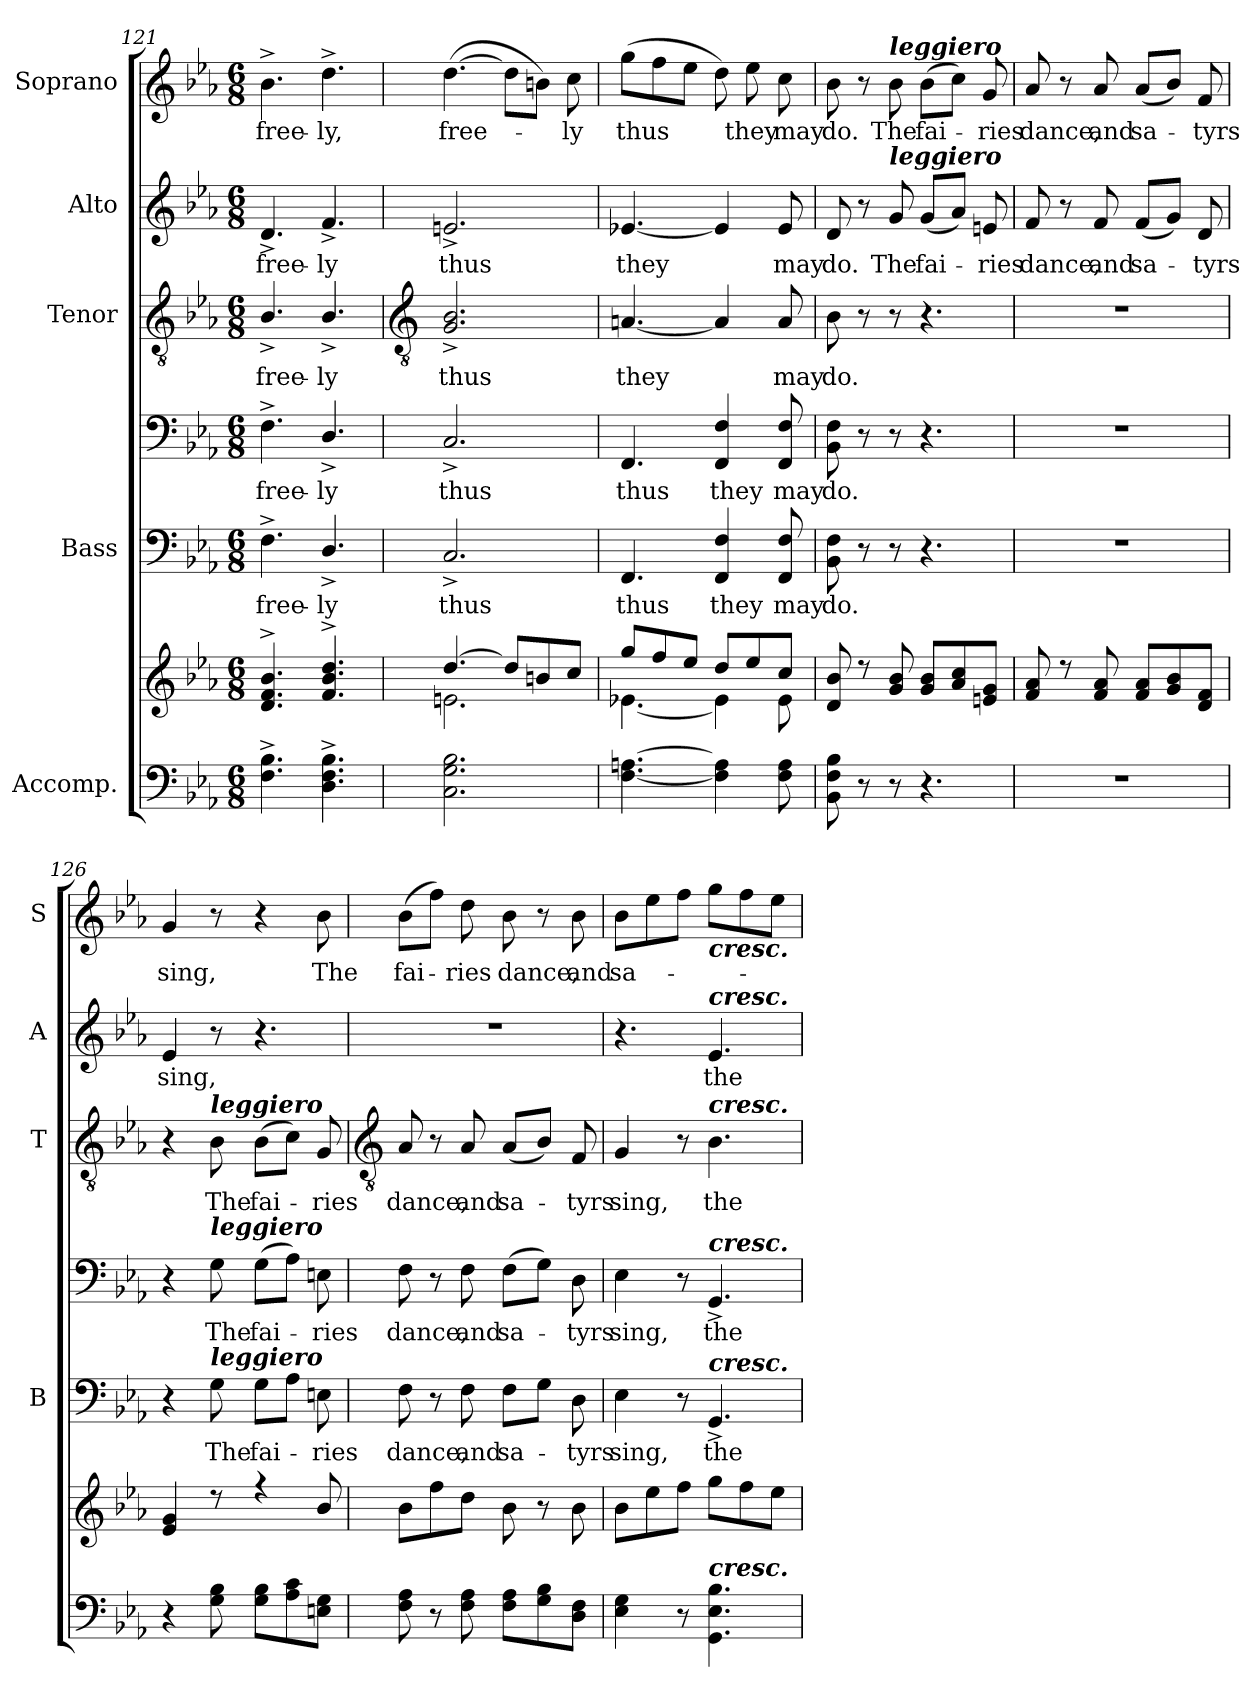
**kern	**kern	**kern	**text	**kern	**text	**kern	**text	**kern	**text	**kern	**text
*part5	*part5	*part4	*part4	*part4	*part4	*part3	*part3	*part2	*part2	*part1	*part1
*staff7	*staff6	*staff5	*staff5	*staff4	*staff4	*staff3	*staff3	*staff2	*staff2	*staff1	*staff1
*I"Accomp.	*	*I"Bass	*	*	*	*I"Tenor	*	*I"Alto	*	*I"Soprano	*
*	*	*I'B	*	*	*	*I'T	*	*I'A	*	*I'S	*
*clefF4	*clefG2	*clefF4	*	*clefF4	*	*clefGv2	*	*clefG2	*	*clefG2	*
*k[b-e-a-]	*k[b-e-a-]	*k[b-e-a-]	*	*k[b-e-a-]	*	*k[b-e-a-]	*	*k[b-e-a-]	*	*k[b-e-a-]	*
*E-:	*E-:	*E-:	*	*E-:	*	*E-:	*	*E-:	*	*E-:	*
*M6/8	*M6/8	*M6/8	*	*M6/8	*	*M6/8	*	*M6/8	*	*M6/8	*
=121	=121	=121	=121	=121	=121	=121	=121	=121	=121	=121	=121
*	*^	*	*	*	*	*	*	*	*	*	*
!	!	!LO:N:vis=1	!	!LO:LY:b	!	!LO:LY:b	!	!LO:LY:b	!	!LO:LY:b	!	!LO:LY:b
4.F^ 4.B-^	4.d/^ 4.f/^ 4.b-/^	2.ryy	4.F^	free-	4.F^	free-	4.B-^/	free-	4.d^	free-	4.b-^	free-
!	!	!	!	!LO:LY:b	!	!LO:LY:b	!	!LO:LY:b	!	!LO:LY:b	!	!LO:LY:b
4.D\^ 4.F\^ 4.B-\^	4.f/^ 4.b-/^ 4.dd/^	.	4.D^/	-ly	4.D^/	-ly	4.B-^/	-ly	4.f^	-ly	4.dd^	-ly,
!!LO:LB:g=z
=122	=122	=122	=122	=122	=122	=122	=122	=122	=122	=122	=122	=122
*	*	*	*	*	*	*	*clefGv2	*	*	*	*	*
!	!	!	!	!LO:LY:b	!	!LO:LY:b	!	!LO:LY:b	!	!LO:LY:b	!	!LO:LY:b
2.C 2.G 2.B-	[4.dd/	2.en\	2.C^	thus	2.C^	thus	2.G^ 2.B-^	thus	2.en^	thus	(>[4.dd	free-
.	8dd/L]	.	.	.	.	.	.	.	.	.	8ddL]	.
.	8bn/	.	.	.	.	.	.	.	.	.	8bnJ)	.
!	!	!	!	!	!	!	!	!	!	!	!	!LO:LY:b
.	8cc/J	.	.	.	.	.	.	.	.	.	8cc	ly
=123	=123	=123	=123	=123	=123	=123	=123	=123	=123	=123	=123	=123
!	!	!	!	!LO:LY:b	!	!LO:LY:b	!	!LO:LY:b	!	!LO:LY:b	!	!LO:LY:b
[4.F [4.An	8gg/L	[4.e-X\	4.FF	thus	4.FF	thus	[4.An	they	[4.e-X	they	(>8ggL	thus
.	8ff/	.	.	.	.	.	.	.	.	.	8ff	.
.	8ee-/J	.	.	.	.	.	.	.	.	.	8ee-J	.
!	!	!	!	!LO:LY:b	!	!LO:LY:b	!	!	!	!	!	!
4F] 4A]	8dd/L	4e-\]	4FF 4F	they	4FF 4F	they	4A]	.	4e-]	.	8dd)	.
!	!	!	!	!	!	!	!	!	!	!	!	!LO:LY:b
.	8ee-/	.	.	.	.	.	.	.	.	.	8ee-	they
!	!	!	!	!LO:LY:b	!	!LO:LY:b	!	!LO:LY:b	!	!LO:LY:b	!	!LO:LY:b
8F 8A	8cc/J	8e-\	8FF 8F	may	8FF 8F	may	8A	may	8e-	may	8cc	may
=124	=124	=124	=124	=124	=124	=124	=124	=124	=124	=124	=124	=124
!	!	!LO:N:vis=1	!	!LO:LY:b	!	!LO:LY:b	!	!LO:LY:b	!	!LO:LY:b	!	!LO:LY:b
8BB- 8F 8B-	8d/ 8b-/	2.ryy	8BB- 8F	do.	8BB- 8F	do.	8B-	do.	8d	do.	8b-	do.
8r	8r	.	8r	.	8r	.	8r	.	8r	.	8r	.
!	!	!	!	!	!	!	!	!	!	!	!LO:TX:a:Bi:t=leggiero	!
!	!	!	!	!	!	!	!	!	!LO:TX:a:Bi:t=leggiero	!	!	!
!	!	!	!	!	!	!	!	!	!	!LO:LY:b	!	!LO:LY:b
8r	8g/ 8b-/	.	8r	.	8r	.	8r	.	8g	The	8b-	The
!	!	!	!	!	!	!	!	!	!	!LO:LY:b	!	!LO:LY:b
4.r	8g/ 8b-/L	.	4.r	.	4.r	.	4.r	.	(<8gL	fai-	(>8b-L	fai-
.	8a-/ 8cc/	.	.	.	.	.	.	.	8a-J)	.	8ccJ)	.
!	!	!	!	!	!	!	!	!	!	!LO:LY:b	!	!LO:LY:b
.	8en/ 8g/J	.	.	.	.	.	.	.	8en	ries	8g	ries
=125	=125	=125	=125	=125	=125	=125	=125	=125	=125	=125	=125	=125
!LO:N:vis=1	!	!LO:N:vis=1	!LO:N:vis=1	!	!LO:N:vis=1	!	!LO:N:vis=1	!	!	!LO:LY:b	!	!LO:LY:b
2.r	8f/ 8a-/	2.ryy	2.r	.	2.r	.	2.r	.	8f	dance,	8a-	dance,
.	8r	.	.	.	.	.	.	.	8r	.	8r	.
!	!	!	!	!	!	!	!	!	!	!LO:LY:b	!	!LO:LY:b
.	8f/ 8a-/	.	.	.	.	.	.	.	8f	and	8a-	and
!	!	!	!	!	!	!	!	!	!	!LO:LY:b	!	!LO:LY:b
.	8f/ 8a-/L	.	.	.	.	.	.	.	(<8fL	sa-	(<8a-L	sa-
.	8g/ 8b-/	.	.	.	.	.	.	.	8gJ)	.	8b-J)	.
!	!	!	!	!	!	!	!	!	!	!LO:LY:b	!	!LO:LY:b
.	8d/ 8f/J	.	.	.	.	.	.	.	8d	tyrs	8f	tyrs
=126	=126	=126	=126	=126	=126	=126	=126	=126	=126	=126	=126	=126
!	!	!LO:N:vis=1	!	!	!	!	!	!	!	!LO:LY:b	!	!LO:LY:b
4r	4e-/ 4g/	2.ryy	4r	.	4r	.	4r	.	4e-	sing,	4g	sing,
!	!	!	!	!	!	!	!LO:TX:a:Bi:t=leggiero	!	!	!	!	!
!	!	!	!	!	!LO:TX:a:Bi:t=leggiero	!	!	!	!	!	!	!
!	!	!	!LO:TX:a:Bi:t=leggiero	!	!	!	!	!	!	!	!	!
!	!	!	!	!LO:LY:b	!	!LO:LY:b	!	!LO:LY:b	!	!	!	!
8G 8B-	8r	.	8G	The	8G	The	8B-	The	8r	.	8r	.
!	!	!	!	!LO:LY:b	!	!LO:LY:b	!	!LO:LY:b	!	!	!	!
8G 8B-L	4r	.	8GL	fai-	(>8GL	fai-	(>8B-L	fai-	4.r	.	4r	.
8A- 8c	.	.	8A-J	.	8A-J)	.	8cJ)	.	.	.	.	.
!	!	!	!	!LO:LY:b	!	!LO:LY:b	!	!LO:LY:b	!	!	!	!LO:LY:b
8En 8GJ	8b-/	.	8En	ries	8En	ries	8G	ries	.	.	8b-	The
*	*v	*v	*	*	*	*	*	*	*	*	*	*
!!LO:LB:g=z
=127	=127	=127	=127	=127	=127	=127	=127	=127	=127	=127	=127
*	*	*	*	*	*	*clefGv2	*	*	*	*	*
!	!	!	!LO:LY:b	!	!LO:LY:b	!	!LO:LY:b	!LO:N:vis=1	!	!	!LO:LY:b
8F 8A-	8b-L	8F	dance,	8F	dance,	8A-	dance,	2.r	.	(>8b-L	fai-
8r	8ff	8r	.	8r	.	8r	.	.	.	8ffJ)	.
!	!	!	!LO:LY:b	!	!LO:LY:b	!	!LO:LY:b	!	!	!	!LO:LY:b
8F 8A-	8ddJ	8F	and	8F	and	8A-	and	.	.	8dd	ries
!	!	!	!LO:LY:b	!	!LO:LY:b	!	!LO:LY:b	!	!	!	!LO:LY:b
8F 8A-L	8b-	8FL	sa-	(>8FL	sa-	(<8A-L	sa-	.	.	8b-	dance,
8G 8B-	8r	8GJ	.	8GJ)	.	8B-J)	.	.	.	8r	.
!	!	!	!LO:LY:b	!	!LO:LY:b	!	!LO:LY:b	!	!	!	!LO:LY:b
8D 8FJ	8b-	8D	tyrs	8D	tyrs	8F	tyrs	.	.	8b-	and
=128	=128	=128	=128	=128	=128	=128	=128	=128	=128	=128	=128
!	!	!	!LO:LY:b	!	!LO:LY:b	!	!LO:LY:b	!	!	!	!LO:LY:b
4E- 4G	8b-L	4E-	sing,	4E-	sing,	4G	sing,	4.r	.	8b-L	sa-
.	8ee-	.	.	.	.	.	.	.	.	8ee-	.
8r	8ffJ	8r	.	8r	.	8r	.	.	.	8ffJ	.
!	!	!	!	!	!	!	!	!	!	!LO:TX:b:Bi:t=cresc.	!
!	!	!	!	!	!	!	!	!LO:TX:a:Bi:t=cresc.	!	!	!
!	!	!	!	!	!	!LO:TX:a:Bi:t=cresc.	!	!	!	!	!
!	!	!	!	!LO:TX:a:Bi:t=cresc.	!	!	!	!	!	!	!
!	!	!LO:TX:a:Bi:t=cresc.	!	!	!	!	!	!	!	!	!
!LO:TX:a:Bi:t=cresc.	!	!	!	!	!	!	!	!	!	!	!
!	!	!	!LO:LY:b	!	!LO:LY:b	!	!LO:LY:b	!	!LO:LY:b	!	!
4.GG 4.E- 4.B-	8ggL	4.GG^	the	4.GG^	the	4.B-	the	4.e-	the	8ggL	.
.	8ff	.	.	.	.	.	.	.	.	8ff	.
.	8ee-J	.	.	.	.	.	.	.	.	8ee-J	.
=	=	=	=	=	=	=	=	=	=	=	=
*-	*-	*-	*-	*-	*-	*-	*-	*-	*-	*-	*-
